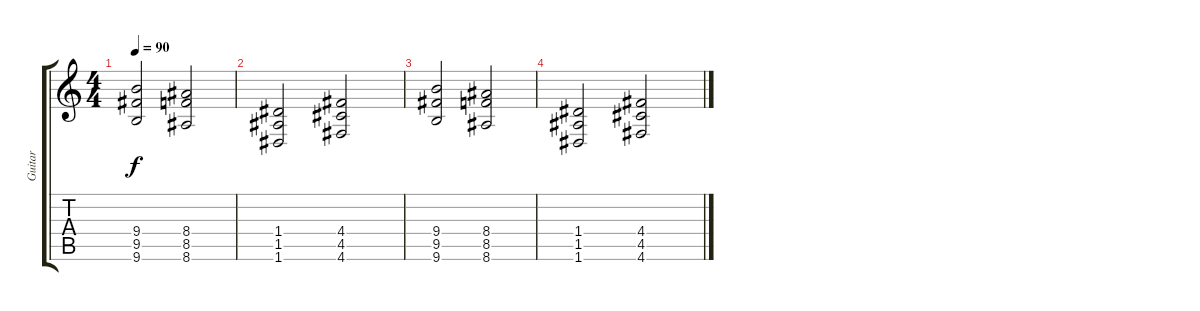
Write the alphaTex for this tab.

\track ("Guitar" "Guitar") {instrument overdrivenguitar}
\staff {score tabs}
\tuning (E4 B3 G3 D3 A2 D2) {hide}
\ts (4 4)
\tempo 90
\clef g2
\ks c
(9.4 9.5 9.6).2{dy f} (8.4 8.5 8.6).2 |
(1.4 1.5 1.6).2 (4.4 4.5 4.6).2 |
(9.4 9.5 9.6).2 (8.4 8.5 8.6).2 |
(1.4 1.5 1.6).2 (4.4 4.5 4.6).2
